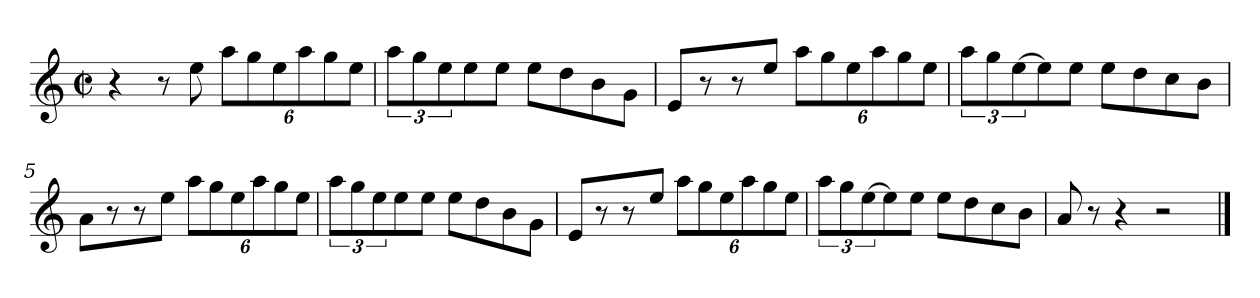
**kern
*part1
*staff1
*clefG2
*k[]
*C:
*M2/2
*met(c|)
=1
4r
8r
8ee\
12aa\L
12gg\
12ee\
12aa\
12gg\
12ee\J
=2
12aa\L
12gg\
12ee\
8ee\
8ee\J
8ee\L
8dd\
8b\
8g\J
=3
8e/L
8r
8r
8ee/J
12aa\L
12gg\
12ee\
12aa\
12gg\
12ee\J
=4
12aa\L
12gg\
[12ee\
8ee\]
8ee\J
8ee\L
8dd\
8cc\
8b\J
!!LO:LB:g=z
=5
8a\L
8r
8r
8ee\J
12aa\L
12gg\
12ee\
12aa\
12gg\
12ee\J
=6
12aa\L
12gg\
12ee\
8ee\
8ee\J
8ee\L
8dd\
8b\
8g\J
=7
8e/L
8r
8r
8ee/J
12aa\L
12gg\
12ee\
12aa\
12gg\
12ee\J
=8
12aa\L
12gg\
[12ee\
8ee\]
8ee\J
8ee\L
8dd\
8cc\
8b\J
=9
8a/
8r
4r
2r
==
*-
